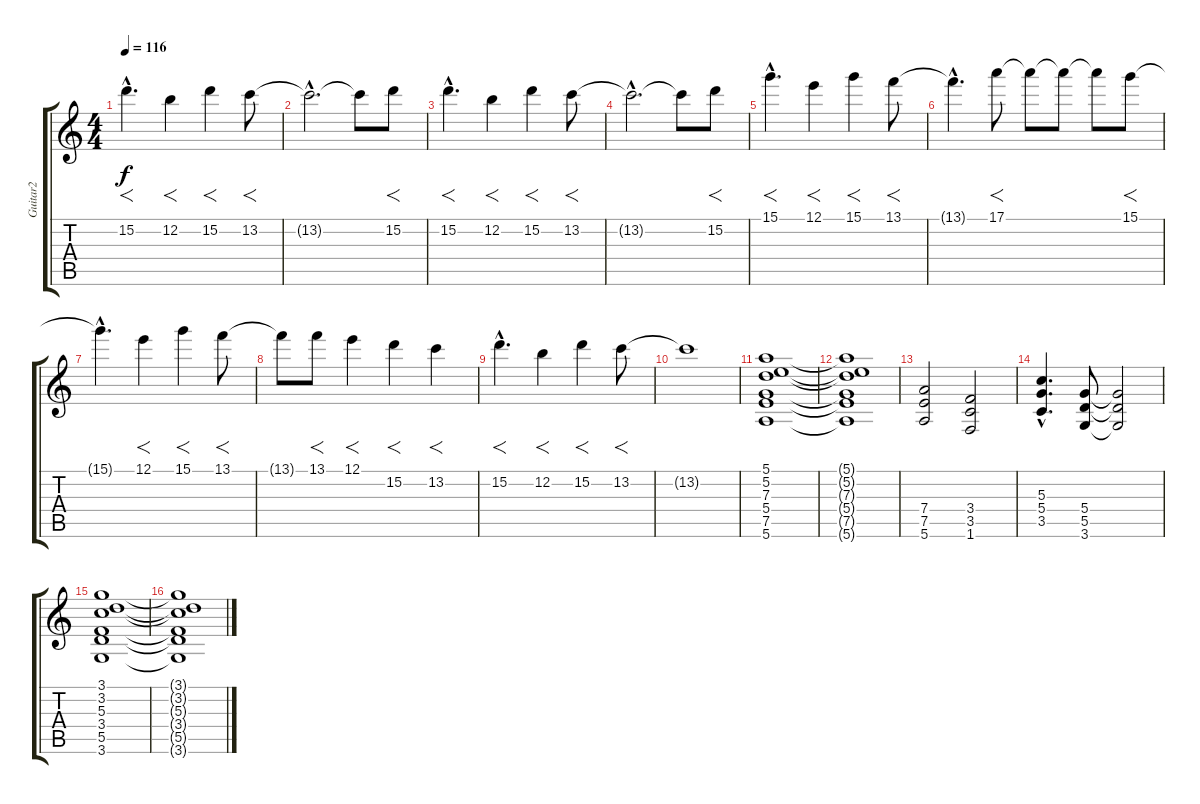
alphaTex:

\track ("Guitar2" "Guitar2") {instrument overdrivenguitar}
\staff {score tabs}
\tuning (E4 B3 G3 D3 A2 E2) {hide}
\ts (4 4)
\tempo 116
\clef g2
\ks c
15.2{hac}.4{f d dy f instrument overdrivenguitar} 12.2.4{f} 15.2.4{f} 13.2.8{f} |
13.2{hac t}.2{d} 13.2{t}.8 15.2.8{f} |
15.2{hac}.4{f d} 12.2.4{f} 15.2.4{f} 13.2.8{f} |
13.2{hac t}.2{d} 13.2{t}.8 15.2.8{f} |
15.1{hac}.4{f d} 12.1.4{f} 15.1.4{f} 13.1.8{f} |
13.1{hac t}.4{d} 17.1.8{f} 17.1{t}.8 17.1{t}.8 17.1{t}.8 15.1.8{f} |
15.1{hac t}.4{d} 12.1.4{f} 15.1.4{f} 13.1.8{f} |
13.1{t}.8 13.1.8{f} 12.1.4{f} 15.2.4{f} 13.2.4{f} |
15.2{hac}.4{f d} 12.2.4{f} 15.2.4{f} 13.2.8{f} |
13.2{t}.1 |
(5.1 5.2 7.3 5.4 7.5 5.6).1 |
(5.1{t} 5.2{t} 7.3{t} 5.4{t} 7.5{t} 5.6{t}).1 |
(7.4 7.5 5.6).2{instrument overdrivenguitar} (3.4 3.5 1.6).2 |
(5.3{hac} 5.4{hac} 3.5{hac}).4{d} (5.4 5.5 3.6).8 (5.4{t} 5.5{t} 3.6{t}).2 |
(3.1 3.2 5.3 3.4 5.5 3.6).1 |
(3.1{t} 3.2{t} 5.3{t} 3.4{t} 5.5{t} 3.6{t}).1
